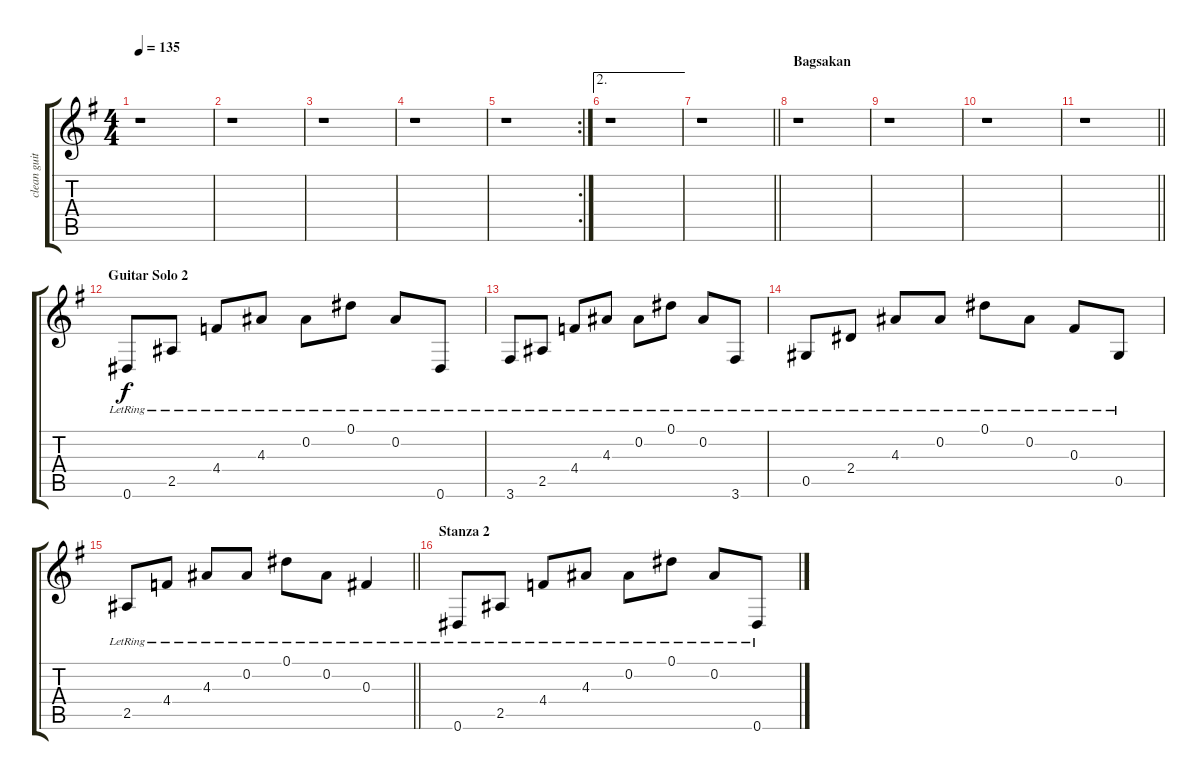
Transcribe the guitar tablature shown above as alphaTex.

\track ("clean guitar" "clean guit") {instrument electricguitarclean}
\staff {score tabs}
\tuning (Eb4 Bb3 Gb3 Db3 Ab2 Eb2) {hide}
\ts (4 4)
\tempo 135
\clef g2
\ks eminor
r.1{dy f} |
r.1 |
r.1 |
r.1 |
\rc 2
r.1 |
\ae 2
r.1 |
\barLineRight lightlight
r.1 |
\section ("" "Bagsakan")
r.1 |
r.1 |
r.1 |
\barLineRight lightlight
r.1 |
\section ("" "Guitar Solo 2")
0.6{lr}.8 2.5{lr}.8 4.4{lr}.8 4.3{lr}.8 0.2{lr}.8 0.1{lr}.8 0.2{lr}.8 0.6{lr}.8 |
3.6{lr}.8 2.5{lr}.8 4.4{lr}.8 4.3{lr}.8 0.2{lr}.8 0.1{lr}.8 0.2{lr}.8 3.6{lr}.8 |
0.5{lr}.8 2.4{lr}.8 4.3{lr}.8 0.2{lr}.8 0.1{lr}.8 0.2{lr}.8 0.3{lr}.8 0.5{lr}.8 |
\barLineRight lightlight
2.5{lr}.8 4.4{lr}.8 4.3{lr}.8 0.2{lr}.8 0.1{lr}.8 0.2{lr}.8 0.3{lr}.4 |
\section ("" "Stanza 2")
0.6{lr}.8 2.5{lr}.8 4.4{lr}.8 4.3{lr}.8 0.2{lr}.8 0.1{lr}.8 0.2{lr}.8 0.6{lr}.8
